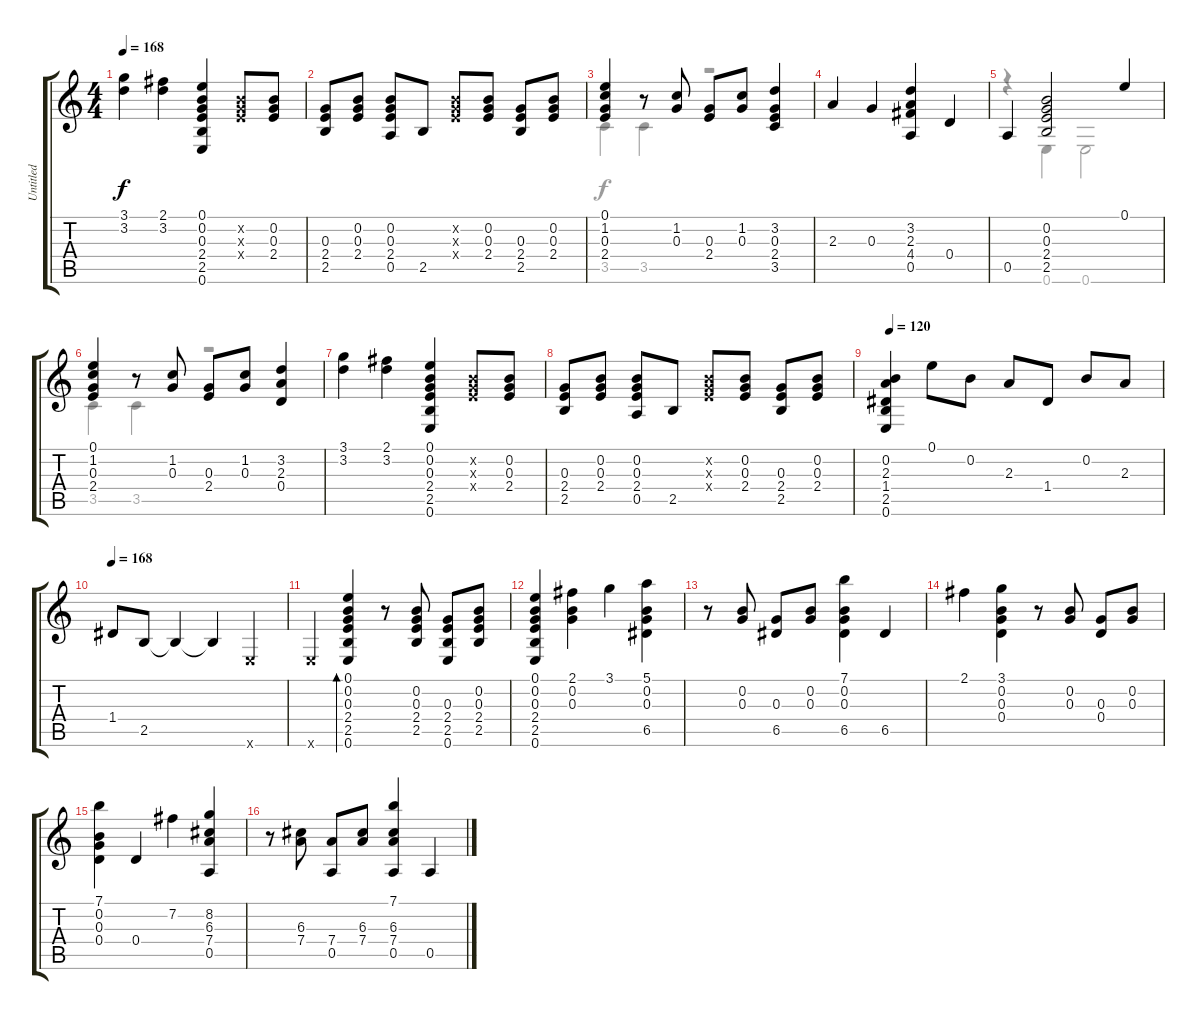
\track ("Untitled" "Untitled") {instrument acousticguitarnylon}
\staff {score tabs}
\tuning (E4 B3 G3 D3 A2 E2) {hide}
\voice
\ts (4 4)
\tempo 168
\clef g2
\ks c
(3.1 3.2).4{dy f} (2.1 3.2).4 (0.1 0.2 0.3 2.4 2.5 0.6).4 (0.2{x} 0.3{x} 2.4{x}).8 (0.2 0.3 2.4).8 |
(0.3 2.4 2.5).8 (0.2 0.3 2.4).8 (0.2 0.3 2.4 0.5).8 2.5.8 (0.2{x} 0.3{x} 2.4{x}).8 (0.2 0.3 2.4).8 (0.3 2.4 2.5).8 (0.2 0.3 2.4).8 |
(0.1 1.2 0.3 2.4).4 r.8 (1.2 0.3).8 (0.3 2.4).8 (1.2 0.3).8 (3.2 0.3 2.4 3.5).4 |
2.3.4 0.3.4 (3.2 2.3 4.4 0.5).4 0.4.4 |
0.5.4 (0.2 0.3 2.4 2.5).2 0.1.4 |
(0.1 1.2 0.3 2.4).4 r.8 (1.2 0.3).8 (0.3 2.4).8 (1.2 0.3).8 (3.2 2.3 0.4).4 |
(3.1 3.2).4 (2.1 3.2).4 (0.1 0.2 0.3 2.4 2.5 0.6).4 (0.2{x} 0.3{x} 2.4{x}).8 (0.2 0.3 2.4).8 |
(0.3 2.4 2.5).8 (0.2 0.3 2.4).8 (0.2 0.3 2.4 0.5).8 2.5.8 (0.2{x} 0.3{x} 2.4{x}).8 (0.2 0.3 2.4).8 (0.3 2.4 2.5).8 (0.2 0.3 2.4).8 |
\tempo 120
(0.2 2.3 1.4 2.5 0.6).4 0.1.8 0.2.8 2.3.8 1.4.8 0.2.8 2.3.8 |
\tempo 168
1.4.8 2.5.8 2.5{t}.4 2.5{t}.4 0.6{x}.4 |
0.6{x}.4 (0.1 0.2 0.3 2.4 2.5 0.6).4{bd 120} r.8 (0.2 0.3 2.4 2.5).8 (0.3 2.4 2.5 0.6).8 (0.2 0.3 2.4 2.5).8 |
(0.1 0.2 0.3 2.4 2.5 0.6).4 (2.1 0.2 0.3).4 3.1.4 (5.1 0.2 0.3 6.5).4 |
r.8 (0.2 0.3).8 (0.3 6.5).8 (0.2 0.3).8 (7.1 0.2 0.3 6.5).4 6.5.4 |
2.1.4 (3.1 0.2 0.3 0.4).4 r.8 (0.2 0.3).8 (0.3 0.4).8 (0.2 0.3).8 |
(7.1 0.2 0.3 0.4).4 0.4.4 7.2.4 (8.2 6.3 7.4 0.5).4 |
r.8 (6.3 7.4).8 (7.4 0.5).8 (6.3 7.4).8 (7.1 6.3 7.4 0.5).4 0.5.4
\voice
\clef g2
\ottava regular
\simile none
\ks c
|
|
3.5.4 3.5.4 r.2 |
|
r.4 0.6.4 0.6.2 |
3.5.4 3.5.4 r.2 |
|
|
|
|
|
|
|
|
|
